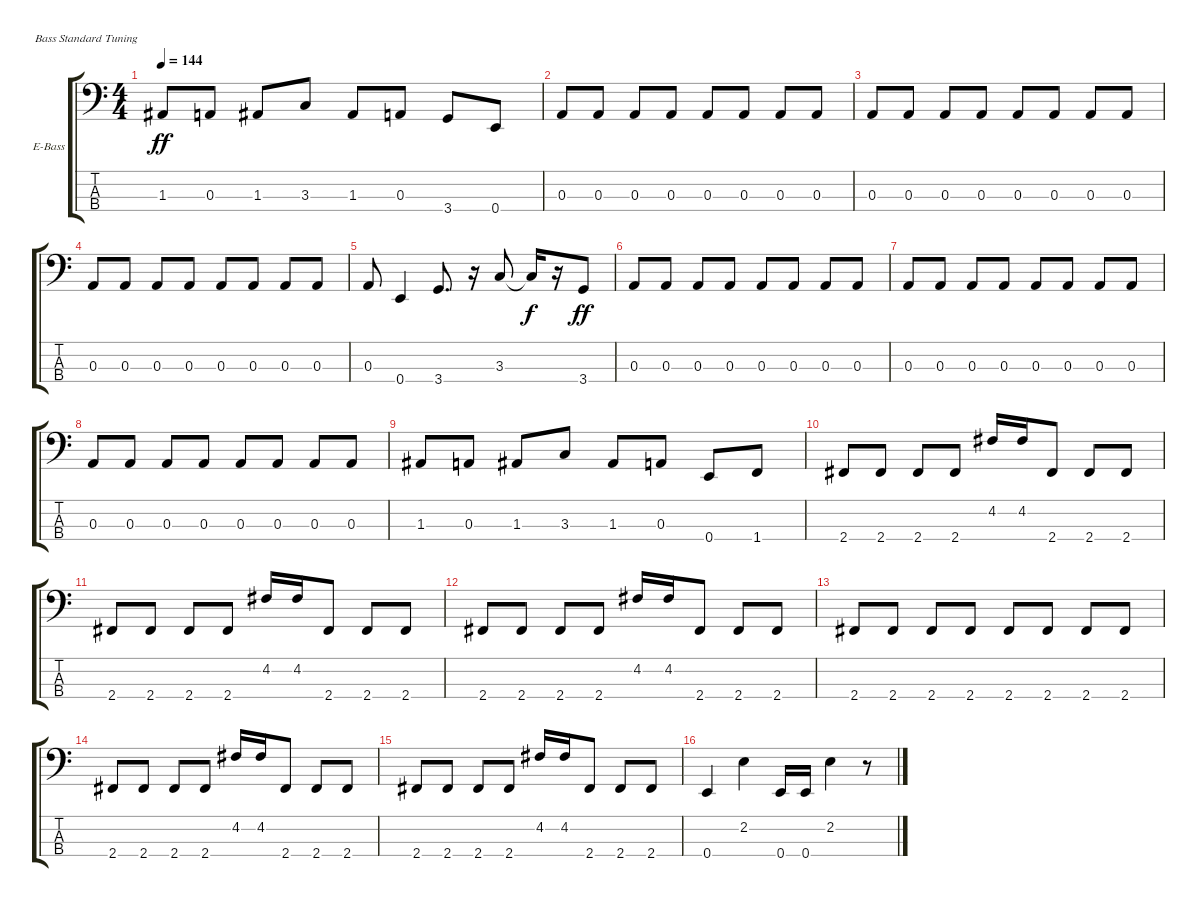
\bracketExtendMode groupsimilarinstruments
\firstSystemTrackNameOrientation horizontal
\otherSystemsTrackNameOrientation horizontal
\track ("Bass" "E-Bass") {instrument electricbassfinger}
\staff {score tabs}
\tuning (G2 D2 A1 E1)
\ts (4 4)
\tempo 144
\clef f4
\ks c
1.3.8{dy ff} 0.3.8 1.3.8 3.3.8 1.3.8 0.3.8 3.4.8 0.4.8 |
0.3.8 0.3.8 0.3.8 0.3.8 0.3.8 0.3.8 0.3.8 0.3.8 |
0.3.8 0.3.8 0.3.8 0.3.8 0.3.8 0.3.8 0.3.8 0.3.8 |
0.3.8 0.3.8 0.3.8 0.3.8 0.3.8 0.3.8 0.3.8 0.3.8 |
0.3.8 0.4.4 3.4.8{d} r.16 3.3.8 3.3{t}.16{dy f} r.16 3.4.8{dy ff} |
0.3.8 0.3.8 0.3.8 0.3.8 0.3.8 0.3.8 0.3.8 0.3.8 |
0.3.8 0.3.8 0.3.8 0.3.8 0.3.8 0.3.8 0.3.8 0.3.8 |
0.3.8 0.3.8 0.3.8 0.3.8 0.3.8 0.3.8 0.3.8 0.3.8 |
1.3.8 0.3.8 1.3.8 3.3.8 1.3.8 0.3.8 0.4.8 1.4.8 |
2.4.8 2.4.8 2.4.8 2.4.8 4.2.16 4.2.16 2.4.8 2.4.8 2.4.8 |
2.4.8 2.4.8 2.4.8 2.4.8 4.2.16 4.2.16 2.4.8 2.4.8 2.4.8 |
2.4.8 2.4.8 2.4.8 2.4.8 4.2.16 4.2.16 2.4.8 2.4.8 2.4.8 |
2.4.8 2.4.8 2.4.8 2.4.8 2.4.8 2.4.8 2.4.8 2.4.8 |
2.4.8 2.4.8 2.4.8 2.4.8 4.2.16 4.2.16 2.4.8 2.4.8 2.4.8 |
2.4.8 2.4.8 2.4.8 2.4.8 4.2.16 4.2.16 2.4.8 2.4.8 2.4.8 |
0.4.4 2.2.4 0.4.16 0.4.16 2.2.4 r.8
